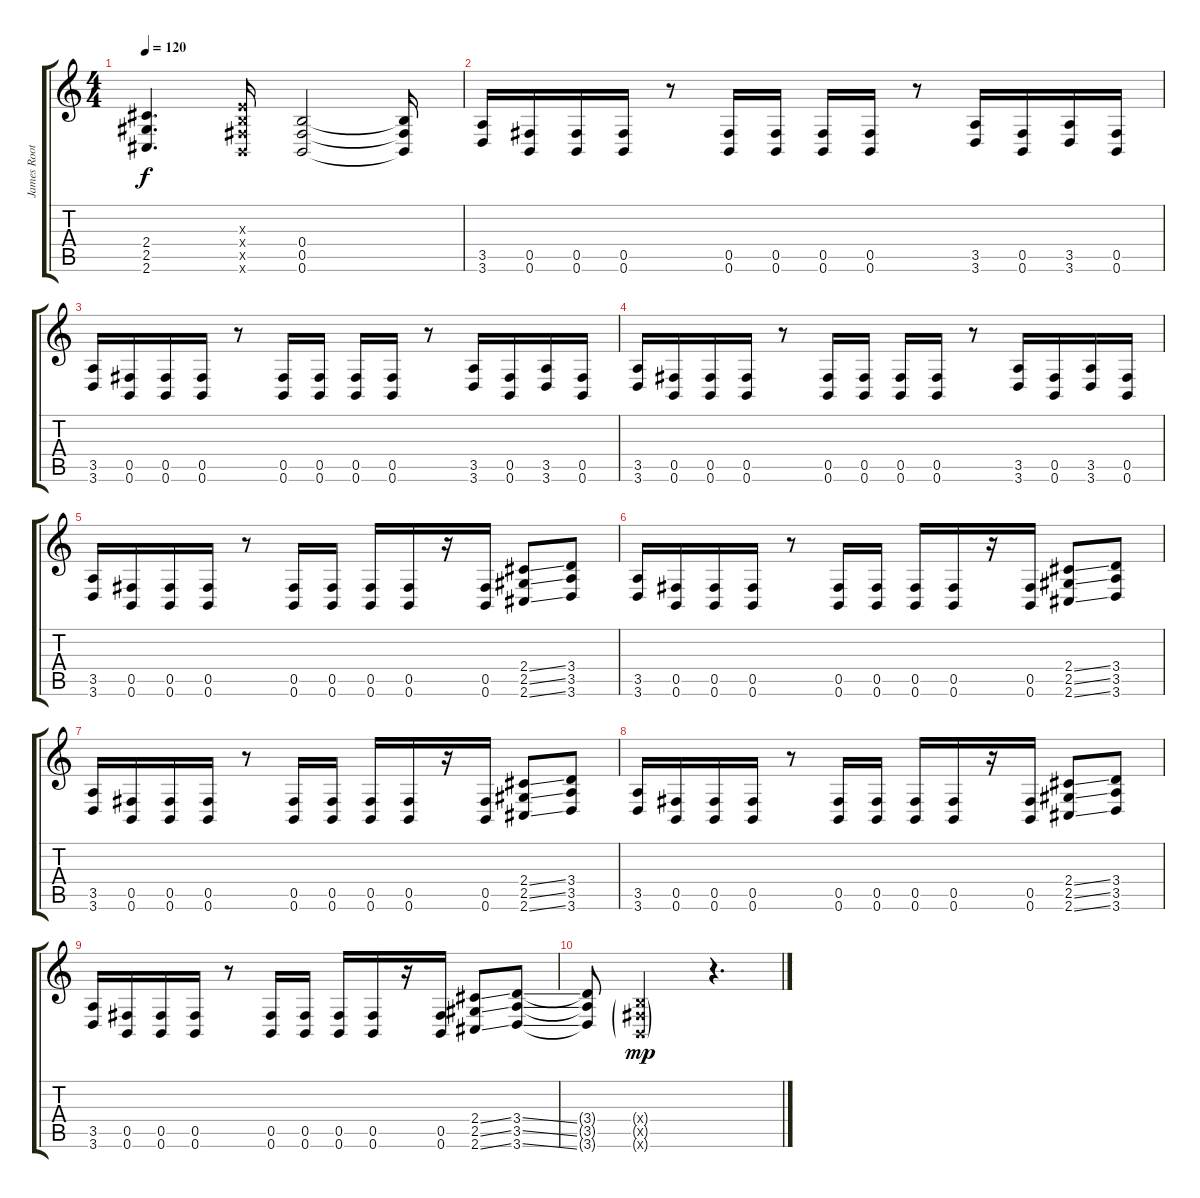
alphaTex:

\track ("James Root     #4" "James Root") {instrument distortionguitar}
\staff {score tabs}
\tuning (Db4 Ab3 E3 B2 Gb2 B1) {hide}
\ts (4 4)
\tempo 120
\clef g2
\ks c
(2.4{t} 2.5{t} 2.6{t}).4{d dy f} (0.3{x} 0.4{x} 0.5{x} 0.6{x}).16 (0.4 0.5 0.6).2 (0.4{t} 0.5{t} 0.6{t}).16 |
(3.5 3.6).16 (0.5 0.6).16 (0.5 0.6).16 (0.5 0.6).16 r.8 (0.5 0.6).16 (0.5 0.6).16 (0.5 0.6).16 (0.5 0.6).16 r.8 (3.5 3.6).16 (0.5 0.6).16 (3.5 3.6).16 (0.5 0.6).16 |
(3.5 3.6).16 (0.5 0.6).16 (0.5 0.6).16 (0.5 0.6).16 r.8 (0.5 0.6).16 (0.5 0.6).16 (0.5 0.6).16 (0.5 0.6).16 r.8 (3.5 3.6).16 (0.5 0.6).16 (3.5 3.6).16 (0.5 0.6).16 |
(3.5 3.6).16 (0.5 0.6).16 (0.5 0.6).16 (0.5 0.6).16 r.8 (0.5 0.6).16 (0.5 0.6).16 (0.5 0.6).16 (0.5 0.6).16 r.8 (3.5 3.6).16 (0.5 0.6).16 (3.5 3.6).16 (0.5 0.6).16 |
(3.5 3.6).16 (0.5 0.6).16 (0.5 0.6).16 (0.5 0.6).16 r.8 (0.5 0.6).16 (0.5 0.6).16 (0.5 0.6).16 (0.5 0.6).16 r.16 (0.5 0.6).16 (2.4{ss} 2.5{ss} 2.6{ss}).8 (3.4 3.5 3.6).8 |
(3.5 3.6).16 (0.5 0.6).16 (0.5 0.6).16 (0.5 0.6).16 r.8 (0.5 0.6).16 (0.5 0.6).16 (0.5 0.6).16 (0.5 0.6).16 r.16 (0.5 0.6).16 (2.4{ss} 2.5{ss} 2.6{ss}).8 (3.4 3.5 3.6).8 |
(3.5 3.6).16 (0.5 0.6).16 (0.5 0.6).16 (0.5 0.6).16 r.8 (0.5 0.6).16 (0.5 0.6).16 (0.5 0.6).16 (0.5 0.6).16 r.16 (0.5 0.6).16 (2.4{ss} 2.5{ss} 2.6{ss}).8 (3.4 3.5 3.6).8 |
(3.5 3.6).16 (0.5 0.6).16 (0.5 0.6).16 (0.5 0.6).16 r.8 (0.5 0.6).16 (0.5 0.6).16 (0.5 0.6).16 (0.5 0.6).16 r.16 (0.5 0.6).16 (2.4{ss} 2.5{ss} 2.6{ss}).8 (3.4 3.5 3.6).8 |
(3.5 3.6).16 (0.5 0.6).16 (0.5 0.6).16 (0.5 0.6).16 r.8 (0.5 0.6).16 (0.5 0.6).16 (0.5 0.6).16 (0.5 0.6).16 r.16 (0.5 0.6).16 (2.4{ss} 2.5{ss} 2.6{ss}).8 (3.4{ss} 3.5{ss} 3.6{ss}).8 |
(3.4{t} 3.5{t} 3.6{t}).8 (0.4{g x} 0.5{g x} 0.6{g x}).2{dy mp volume 0} r.4{d}
